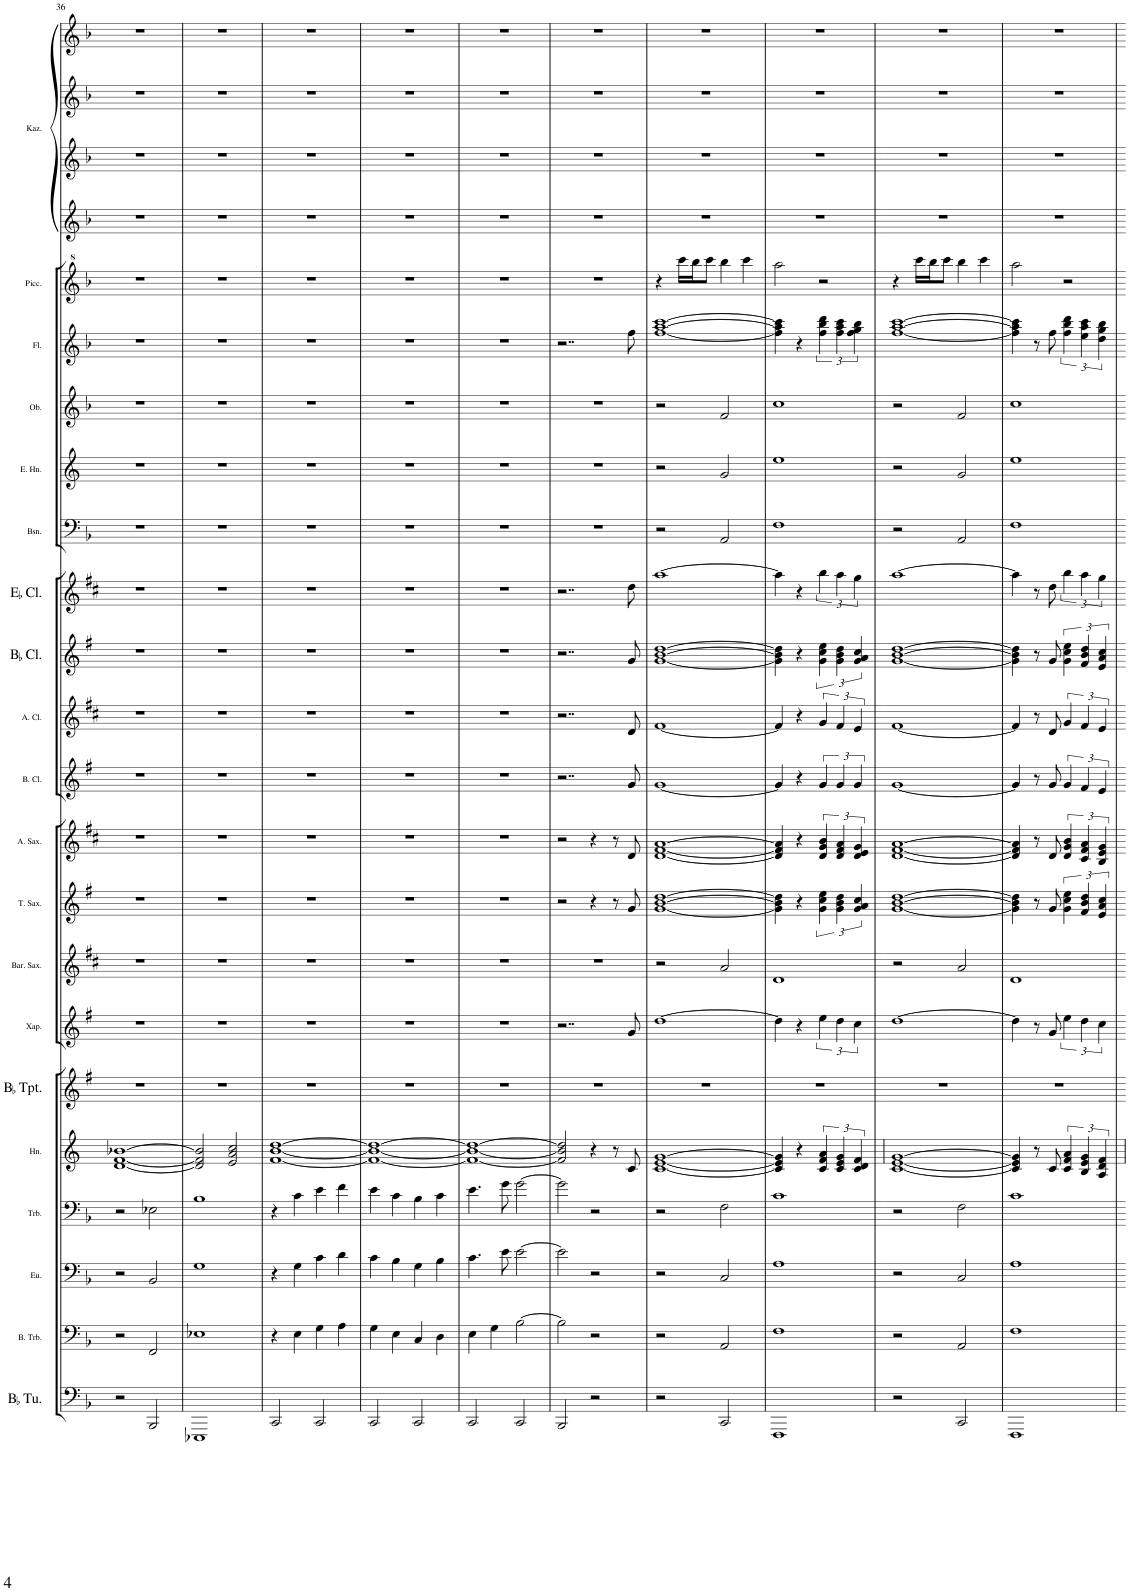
**kern	**kern	**kern	**kern	**kern	**kern	**kern	**kern	**kern	**kern	**kern	**kern	**kern	**kern	**kern	**kern	**kern	**kern	**kern	**kern	**kern	**kern	**kern
*part20	*part19	*part18	*part17	*part16	*part15	*part14	*part13	*part12	*part11	*part10	*part9	*part8	*part7	*part6	*part5	*part4	*part3	*part2	*part1	*part1	*part1	*part1
*staff23	*staff22	*staff21	*staff20	*staff19	*staff18	*staff17	*staff16	*staff15	*staff14	*staff13	*staff12	*staff11	*staff10	*staff9	*staff8	*staff7	*staff6	*staff5	*staff4	*staff3	*staff2	*staff1
*I"BaccidentalFlat Tuba	*I"Bass Trombone	*I"Euphonium	*I"Trombone	*I"Horn	*I"BaccidentalFlat Trumpet	*I"Xaphoon	*I"Baritone Saxophone	*I"Tenor Saxophone	*I"Alto Saxophone	*I"Bass Clarinet	*I"Alto Clarinet	*I"BaccidentalFlat Clarinet	*I"EaccidentalFlat Clarinet	*I"Bassoon	*I"English Horn	*I"Oboe	*I"Flute	*I"Piccolo	*I"Kazoo	*	*	*
*I'BaccidentalFlat Tu.	*I'B. Trb.	*I'Eu.	*I'Trb.	*I'Hn.	*I'BaccidentalFlat Tpt.	*I'Xap.	*I'Bar. Sax.	*I'T. Sax.	*I'A. Sax.	*I'B. Cl.	*I'A. Cl.	*I'BaccidentalFlat Cl.	*I'EaccidentalFlat Cl.	*I'Bsn.	*I'E. Hn.	*I'Ob.	*I'Fl.	*I'Picc.	*I'Kaz.	*	*	*
!!LO:PB:g=z
*clefF4	*clefF4	*clefF4	*clefF4	*clefG2	*clefG2	*clefG2	*clefG2	*clefG2	*clefG2	*clefG2	*clefG2	*clefG2	*clefG2	*clefF4	*clefG2	*clefG2	*clefG2	*clefG^2	*clefG2	*clefG2	*clefG2	*clefG2
*	*	*	*	*Trd4c7	*Trd1c2	*Trd8c14	*Trd12c21	*Trd8c14	*Trd5c9	*Trd8c14	*Trd5c9	*Trd1c2	*Trd-2c-3	*	*Trd4c7	*	*	*Trd-7c-12	*	*	*	*
*k[b-]	*k[b-]	*k[b-]	*k[b-]	*k[]	*k[f#]	*k[f#]	*k[f#c#]	*k[f#]	*k[f#c#]	*k[f#]	*k[f#c#]	*k[f#]	*k[f#c#]	*k[b-]	*k[]	*k[b-]	*k[b-]	*k[b-]	*k[b-]	*k[b-]	*k[b-]	*k[b-]
=36	=36	=36	=36	=36	=36	=36	=36	=36	=36	=36	=36	=36	=36	=36	=36	=36	=36	=36	=36	=36	=36	=36
2r	2r	2r	2r	[1d [1f [1b-X	1r	1r	1r	1r	1r	1r	1r	1r	1r	1r	1r	1r	1r	1r	1r	1r	1r	1r
2BBB-/	2FF/	2BB-/	2E-X\	.	.	.	.	.	.	.	.	.	.	.	.	.	.	.	.	.	.	.
=37	=37	=37	=37	=37	=37	=37	=37	=37	=37	=37	=37	=37	=37	=37	=37	=37	=37	=37	=37	=37	=37	=37
1EEE-X	1E-X	1G	1B-	2d/] 2f/] 2b-/]	1r	1r	1r	1r	1r	1r	1r	1r	1r	1r	1r	1r	1r	1r	1r	1r	1r	1r
.	.	.	.	2e/ 2a/ 2cc/	.	.	.	.	.	.	.	.	.	.	.	.	.	.	.	.	.	.
=38	=38	=38	=38	=38	=38	=38	=38	=38	=38	=38	=38	=38	=38	=38	=38	=38	=38	=38	=38	=38	=38	=38
2CC/	4r	4r	4r	[1f [1b [1dd	1r	1r	1r	1r	1r	1r	1r	1r	1r	1r	1r	1r	1r	1r	1r	1r	1r	1r
.	4E\	4G\	4c\	.	.	.	.	.	.	.	.	.	.	.	.	.	.	.	.	.	.	.
2CC/	4G\	4c\	4e\	.	.	.	.	.	.	.	.	.	.	.	.	.	.	.	.	.	.	.
.	4A\	4d\	4f\	.	.	.	.	.	.	.	.	.	.	.	.	.	.	.	.	.	.	.
=39	=39	=39	=39	=39	=39	=39	=39	=39	=39	=39	=39	=39	=39	=39	=39	=39	=39	=39	=39	=39	=39	=39
2CC/	4G\	4c\	4e\	1f_ 1b_ 1dd_	1r	1r	1r	1r	1r	1r	1r	1r	1r	1r	1r	1r	1r	1r	1r	1r	1r	1r
.	4E\	4B-\	4c\	.	.	.	.	.	.	.	.	.	.	.	.	.	.	.	.	.	.	.
2CC/	4C/	4G\	4B-\	.	.	.	.	.	.	.	.	.	.	.	.	.	.	.	.	.	.	.
.	4D\	4B-\	4c\	.	.	.	.	.	.	.	.	.	.	.	.	.	.	.	.	.	.	.
=40	=40	=40	=40	=40	=40	=40	=40	=40	=40	=40	=40	=40	=40	=40	=40	=40	=40	=40	=40	=40	=40	=40
2CC/	4E\	4.c\	4.e\	1f_ 1b_ 1dd_	1r	1r	1r	1r	1r	1r	1r	1r	1r	1r	1r	1r	1r	1r	1r	1r	1r	1r
.	4G\	.	.	.	.	.	.	.	.	.	.	.	.	.	.	.	.	.	.	.	.	.
.	.	8e\	8g\	.	.	.	.	.	.	.	.	.	.	.	.	.	.	.	.	.	.	.
2CC/	[2B-\	[2e\	[2g\	.	.	.	.	.	.	.	.	.	.	.	.	.	.	.	.	.	.	.
=41	=41	=41	=41	=41	=41	=41	=41	=41	=41	=41	=41	=41	=41	=41	=41	=41	=41	=41	=41	=41	=41	=41
2BBB-/	2B-\]	2e\]	2g\]	2f/] 2b/] 2dd/]	1r	2..r	1r	2r	2r	2..r	2..r	2..r	2..r	1r	1r	1r	2..r	1r	1r	1r	1r	1r
2r	2r	2r	2r	4r	.	.	.	4r	4r	.	.	.	.	.	.	.	.	.	.	.	.	.
.	.	.	.	8r	.	.	.	8r	8r	.	.	.	.	.	.	.	.	.	.	.	.	.
.	.	.	.	8c/	.	8g/	.	8g/	8d/	8g/	8d/	8g/	8dd\	.	.	.	8ff\	.	.	.	.	.
=42	=42	=42	=42	=42	=42	=42	=42	=42	=42	=42	=42	=42	=42	=42	=42	=42	=42	=42	=42	=42	=42	=42
2r	2r	2r	2r	[1c [1e [1g	1r	[1dd	2r	[1g [1b [1dd	[1d [1f# [1a	[1g	[1f#	[1g [1b [1dd	[1aa	2r	2r	2r	[1ff [1aa [1ccc	4r	1r	1r	1r	1r
.	.	.	.	.	.	.	.	.	.	.	.	.	.	.	.	.	.	16cccc\LL	.	.	.	.
.	.	.	.	.	.	.	.	.	.	.	.	.	.	.	.	.	.	16bbb-\J	.	.	.	.
.	.	.	.	.	.	.	.	.	.	.	.	.	.	.	.	.	.	8cccc\J	.	.	.	.
2CC/	2AA/	2C/	2F\	.	.	.	2a/	.	.	.	.	.	.	2AA/	2g/	2f/	.	4bbb-\	.	.	.	.
.	.	.	.	.	.	.	.	.	.	.	.	.	.	.	.	.	.	4cccc\	.	.	.	.
=43	=43	=43	=43	=43	=43	=43	=43	=43	=43	=43	=43	=43	=43	=43	=43	=43	=43	=43	=43	=43	=43	=43
1FFF	1F	1A	1c	4c/] 4e/] 4g/]	1r	4dd\]	1d	4g\] 4b\] 4dd\]	4d/] 4f#/] 4a/]	4g/]	4f#/]	4g\] 4b\] 4dd\]	4aa\]	1F	1ee	1cc	4ff\] 4aa\] 4ccc\]	2aaa\	1r	1r	1r	1r
.	.	.	.	4r	.	4r	.	4r	4r	4r	4r	4r	4r	.	.	.	4r	.	.	.	.	.
.	.	.	.	6c/ 6f/ 6a/	.	6ee\	.	6g\ 6cc\ 6ee\	6d/ 6g/ 6b/	6g/	6g/	6g\ 6cc\ 6ee\	6bb\	.	.	.	6ff\ 6bb-\ 6ddd\	2r	.	.	.	.
.	.	.	.	6c/ 6e/ 6g/	.	6dd\	.	6g\ 6b\ 6dd\	6d/ 6f#/ 6a/	6g/	6f#/	6g\ 6b\ 6dd\	6aa\	.	.	.	6ff\ 6aa\ 6ccc\	.	.	.	.	.
.	.	.	.	6c/ 6d/ 6f/	.	6cc\	.	6g/ 6a/ 6cc/	6d/ 6e/ 6g/	6g/	6e/	6g/ 6a/ 6cc/	6gg\	.	.	.	6ff\ 6gg\ 6bb-\	.	.	.	.	.
=44	=44	=44	=44	=44	=44	=44	=44	=44	=44	=44	=44	=44	=44	=44	=44	=44	=44	=44	=44	=44	=44	=44
2r	2r	2r	2r	[1c [1e [1g	1r	[1dd	2r	[1g [1b [1dd	[1d [1f# [1a	[1g	[1f#	[1g [1b [1dd	[1aa	2r	2r	2r	[1ff [1aa [1ccc	4r	1r	1r	1r	1r
.	.	.	.	.	.	.	.	.	.	.	.	.	.	.	.	.	.	16cccc\LL	.	.	.	.
.	.	.	.	.	.	.	.	.	.	.	.	.	.	.	.	.	.	16bbb-\J	.	.	.	.
.	.	.	.	.	.	.	.	.	.	.	.	.	.	.	.	.	.	8cccc\J	.	.	.	.
2CC/	2AA/	2C/	2F\	.	.	.	2a/	.	.	.	.	.	.	2AA/	2g/	2f/	.	4bbb-\	.	.	.	.
.	.	.	.	.	.	.	.	.	.	.	.	.	.	.	.	.	.	4cccc\	.	.	.	.
=45	=45	=45	=45	=45	=45	=45	=45	=45	=45	=45	=45	=45	=45	=45	=45	=45	=45	=45	=45	=45	=45	=45
1FFF	1F	1A	1c	4c/] 4e/] 4g/]	1r	4dd\]	1d	4g\] 4b\] 4dd\]	4d/] 4f#/] 4a/]	4g/]	4f#/]	4g\] 4b\] 4dd\]	4aa\]	1F	1ee	1cc	4ff\] 4aa\] 4ccc\]	2aaa\	1r	1r	1r	1r
.	.	.	.	8r	.	8r	.	8r	8r	8r	8r	8r	8r	.	.	.	8r	.	.	.	.	.
.	.	.	.	8c/	.	8g/	.	8g/	8d/	8g/	8d/	8g/	8dd\	.	.	.	8ff\	.	.	.	.	.
.	.	.	.	6c/ 6f/ 6a/	.	6ee\	.	6g\ 6cc\ 6ee\	6d/ 6g/ 6b/	6g/	6g/	6g\ 6cc\ 6ee\	6bb\	.	.	.	6ff\ 6bb-\ 6ddd\	2r	.	.	.	.
.	.	.	.	6B/ 6e/ 6g/	.	6dd\	.	6f#/ 6b/ 6dd/	6c#/ 6f#/ 6a/	6f#/	6f#/	6f#/ 6b/ 6dd/	6aa\	.	.	.	6ee\ 6aa\ 6ccc\	.	.	.	.	.
.	.	.	.	6A/ 6d/ 6f/	.	6cc\	.	6e/ 6a/ 6cc/	6B/ 6e/ 6g/	6e/	6e/	6e/ 6a/ 6cc/	6gg\	.	.	.	6dd\ 6gg\ 6bb-\	.	.	.	.	.
=	=	=	=	=	=	=	=	=	=	=	=	=	=	=	=	=	=	=	=	=	=	=
*-	*-	*-	*-	*-	*-	*-	*-	*-	*-	*-	*-	*-	*-	*-	*-	*-	*-	*-	*-	*-	*-	*-
